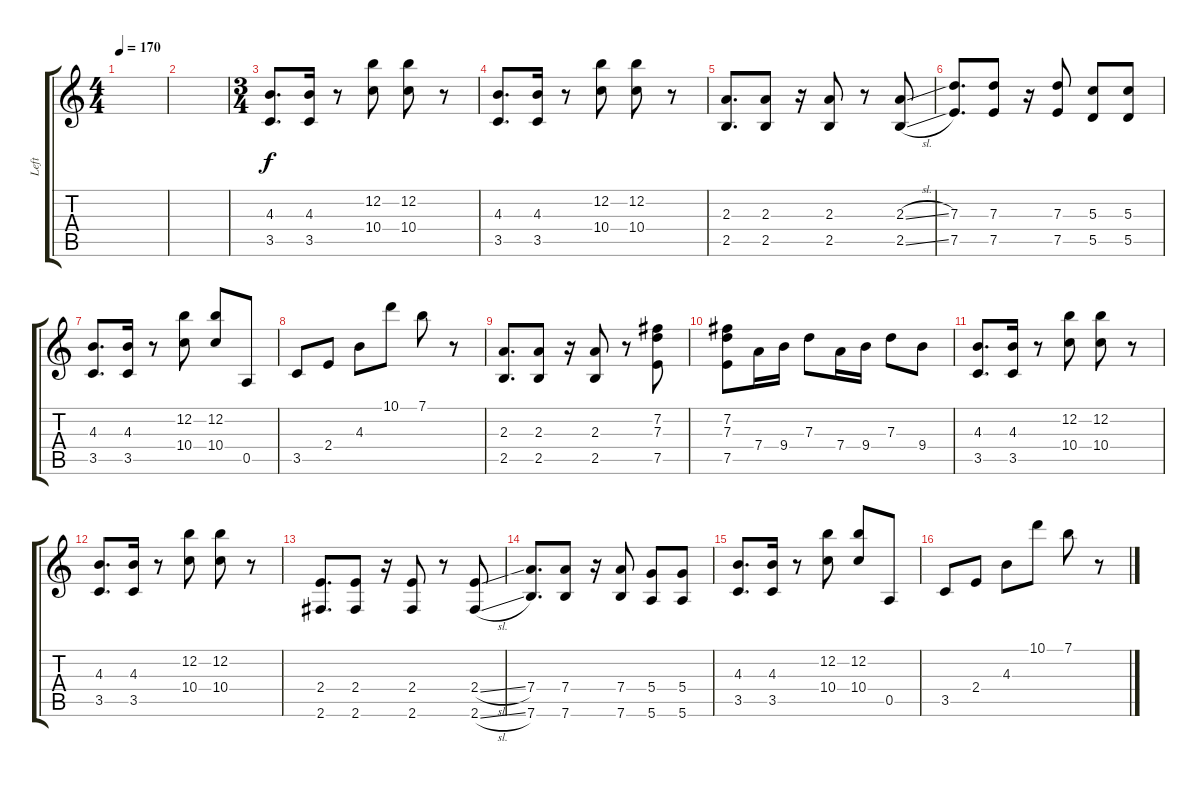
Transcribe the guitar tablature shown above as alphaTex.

\track ("Left" "Left") {instrument distortionguitar}
\staff {score tabs}
\tuning (E4 B3 G3 D3 A2 E2) {hide}
\ts (4 4)
\tempo 170
\clef g2
\ks c
|
|
\ts (3 4)
(4.3 3.5).8{d} (4.3 3.5).16 r.8 (12.2 10.4).8 (12.2 10.4).8 r.8 |
(4.3 3.5).8{d} (4.3 3.5).16 r.8 (12.2 10.4).8 (12.2 10.4).8 r.8 |
(2.3 2.5).8{d} (2.3 2.5).8 r.16 (2.3 2.5).8 r.8 (2.3{sl} 2.5{sl}).8 |
(7.3 7.5).8{d} (7.3 7.5).8 r.16 (7.3 7.5).8 (5.3 5.5).8 (5.3 5.5).8 |
(4.3 3.5).8{d} (4.3 3.5).16 r.8 (12.2 10.4).8 (12.2 10.4).8 0.5.8 |
3.5.8 2.4.8 4.3.8 10.1.8 7.1.8 r.8 |
(2.3 2.5).8{d} (2.3 2.5).8 r.16 (2.3 2.5).8 r.8 (7.2 7.3 7.5).8 |
(7.2 7.3 7.5).8 7.4.16 9.4.16 7.3.8 7.4.16 9.4.16 7.3.8 9.4.8 |
(4.3 3.5).8{d} (4.3 3.5).16 r.8 (12.2 10.4).8 (12.2 10.4).8 r.8 |
(4.3 3.5).8{d} (4.3 3.5).16 r.8 (12.2 10.4).8 (12.2 10.4).8 r.8 |
(2.4 2.6).8{d} (2.4 2.6).8 r.16 (2.4 2.6).8 r.8 (2.4{sl} 2.6{sl}).8 |
(7.4 7.6).8{d} (7.4 7.6).8 r.16 (7.4 7.6).8 (5.4 5.6).8 (5.4 5.6).8 |
(4.3 3.5).8{d} (4.3 3.5).16 r.8 (12.2 10.4).8 (12.2 10.4).8 0.5.8 |
3.5.8 2.4.8 4.3.8 10.1.8 7.1.8 r.8
